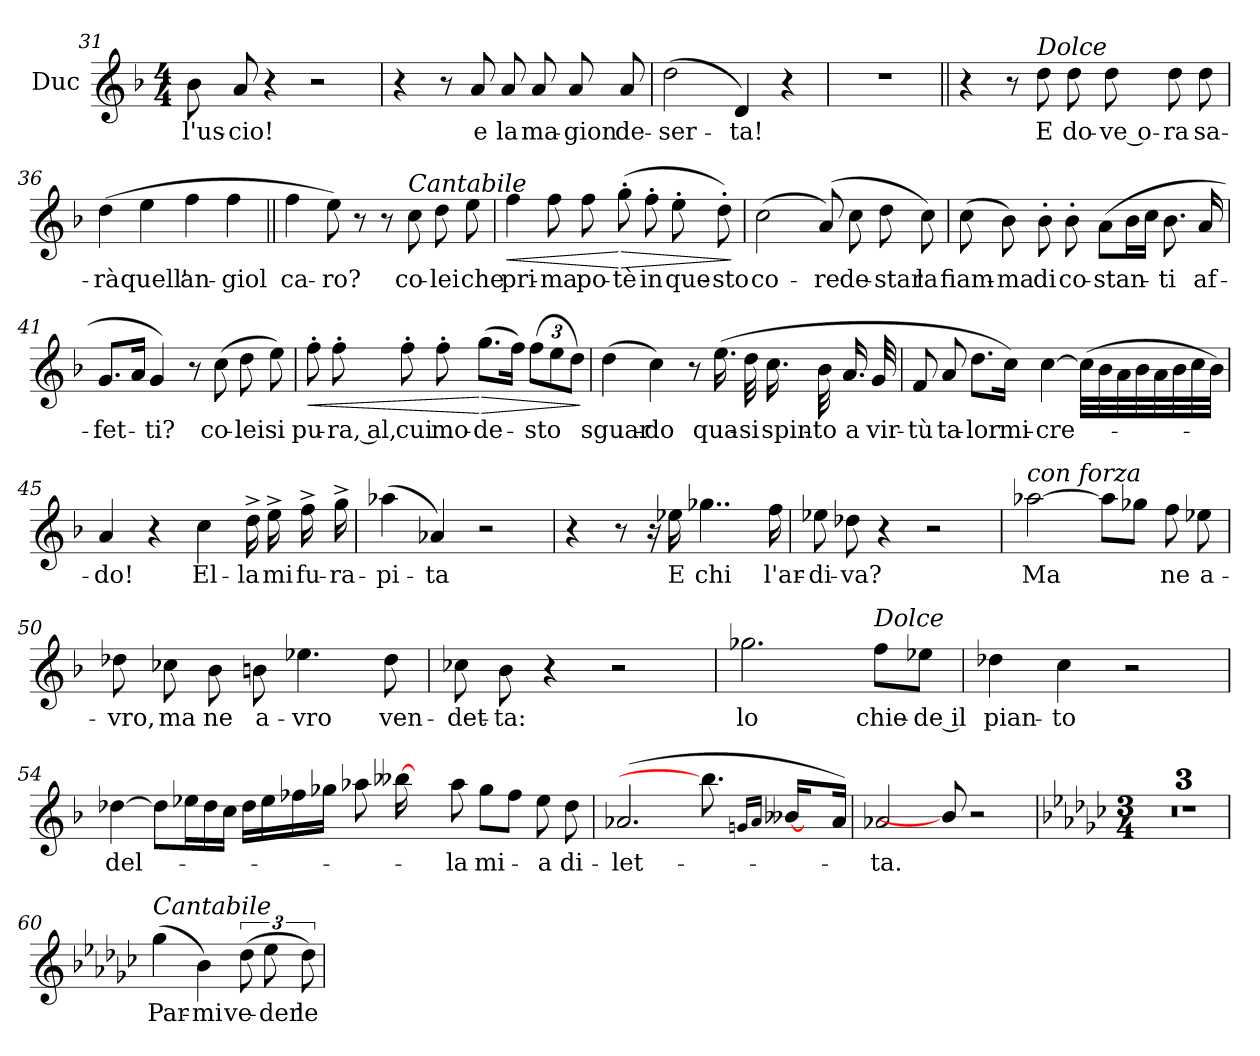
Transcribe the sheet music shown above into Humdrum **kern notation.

**kern	**text	**dynam
*part1	*part1	*part1
*staff1	*staff1	*staff1
*I"Duc	*	*
*I'Duc	*	*
*clefG2	*	*
*k[b-]	*	*
*M4/4	*	*
=31	=31	=31
8b-\	l'us-	.
8a/	-cio!	.
4r	.	.
2r	.	.
!!LO:PB:g=z
=32	=32	=32
4r	.	.
8r	.	.
8a/	e	.
8a/	la	.
8a/	ma-	.
8a/	-gion	.
8a/	de-	.
=33	=33	=33
(2dd\	-ser-	.
4d/)	-ta!	.
4r	.	.
=34	=34	=34
1r	.	.
!!LO:LB:g=z
=35||	=35||	=35||
4r	.	.
8r	.	.
!LO:TX:a:i:t=Dolce	!	!
8dd\	E	.
8dd\	do-	.
8dd\	-ve o-	.
8dd\	-ra	.
8dd\	sa-	.
=36	=36	=36
(4dd\	-rà	.
4ee\	quell'	.
4ff\	an-	.
4ff\	-giol	.
=37||	=37||	=37||
4ff\	ca-	.
8ee\)	-ro?	.
8r	.	.
8r	.	.
!LO:TX:a:i:t=Cantabile	!	!
8cc\	co-	.
8dd\	-lei	.
8ee\	che	.
=38	=38	=38
!	!	!LO:HP:b
4ff\	pri-	<
8ff\	-ma	.
8ff\	po-	.
!	!	!LO:HP:n=1:b
(8gg'\	-tè	[ >
8ff'\	in	.
8ee'\	que-	.
8dd'\)	-sto	.
.	.	]
!!LO:PB:g=z
=39	=39	=39
(2cc\	co-	.
(8a/)	-re	.
8cc\	de-	.
8dd\	-star	.
8cc\)	la	.
=40	=40	=40
(8cc\	fiam-	.
8b-\)	-ma	.
8b-'\	di	.
8b-'\	co-	.
(8a\L	-stan-	.
16b-\L	.	.
16cc\JJ	.	.
8.b-\	-ti	.
16a/	af-	.
=41	=41	=41
8.g/L	-fet-	.
16a/Jk	.	.
4g/)	-ti?	.
8r	.	.
(8cc\	co-	.
8dd\	-lei	.
8ee\)	si	.
!!LO:LB:g=z
=42	=42	=42
!	!	!LO:HP:b
8ff'\	pu-	<
8ff'\	-ra, al,	.
8ff'\	cui	.
8ff'\	mo-	.
!	!	!LO:HP:n=1:b
(8.gg\L	-de-	[ >
16ff\Jk)	.	.
*Xbrackettup	*	*
(12ff\L	-sto	.
12ee\	.	.
12dd\J)	.	.
.	.	]
=43	=43	=43
(4dd\	sguar-	.
4cc\)	-do	.
8r	.	.
(16.ee\	qua-	.
32dd\	-si	.
16.cc\	spin-	.
32b-\	-to	.
16.a/	a	.
32g/	vir-	.
!!LO:PB:g=z
=44	=44	=44
8f/	-tù	.
8a/	ta-	.
8.dd\L	-lor	.
16cc\Jk)	mi-	.
[4cc\	-cre-	.
(32cc\LLL]	.	.
32b-\	.	.
32a\	.	.
32b-\	.	.
32a\	.	.
32b-\	.	.
32cc\	.	.
32b-\JJJ)	.	.
=45	=45	=45
4a/	-do!	.
4r	.	.
4cc\	-El-	.
16dd^\	-la	.
16ee^\	mi	.
16ff^\	fu-	.
16gg^\	-ra-	.
!!LO:LB:g=z
=46	=46	=46
(4aa-X\	-pi-	.
4a-X/)	-ta	.
2r	.	.
=47	=47	=47
4r	.	.
8r	.	.
16r	.	.
16ee-X\	E	.
4..gg-X\	chi	.
16ff\	l'ar-	.
=48	=48	=48
8ee-X\	-di-	.
8dd-X\	-va?	.
4r	.	.
2r	.	.
!!LO:PB:g=z
=49	=49	=49
!LO:TX:a:i:t=con forza	!	!
[2aa-X\	Ma	.
8aa-\L]	.	.
8gg-X\J	.	.
8ff\	ne	.
8ee-X\	a-	.
=50	=50	=50
8dd-X\	-vro,	.
8cc-X\	ma	.
8b-\	ne	.
8bn\	a-	.
4.ee-X\	-vro	.
8dd-\	ven-	.
=51	=51	=51
8cc-X\	-det-	.
8b-\	-ta:	.
4r	.	.
2r	.	.
=52	=52	=52
2.gg-X\	lo	.
!LO:TX:a:i:t=Dolce	!	!
8ff\L	chie-	.
8ee-X\J	-de il	.
!!LO:LB:g=z
=53	=53	=53
4dd-X\	pian-	.
4cc\	-to	.
2r	.	.
=54	=54	=54
[4dd-X\	del-	.
8dd-\L]	.	.
16ee-X\L	.	.
16dd-\	.	.
16cc\JJ	.	.
16dd-\LL	.	.
16ee-\	.	.
16ff-X\	.	.
16gg-X\JJ	.	.
8aa-X\	.	.
[16bb--X\	.	.
8.ryy	.	.
8aa-\	-la	.
8gg-\L	mi-	.
8ff-\J	.	.
8ee-\	-a	.
8dd-\	di-	.
=55	=55	=55
(2.a-X/	-let-	.
8.bb--\]	.	.
16qgn/LL	.	.
16qa-/JJ	.	.
[16b--X/L	.	.
8ryy	.	.
16a-/Jk)	.	.
!!LO:PB:g=z
=56	=56	=56
2a-X/	-ta.	.
8b--/L]	.	.
2r	.	.
=57	=57	=57
*k[b-e-a-d-g-c-]	*	*
*M3/4	*	*
2.r	.	.
!!LO:LB:g=z
=58	=58	=58
2.r	.	.
=59	=59	=59
2.r	.	.
=60	=60	=60
!LO:TX:a:i:t=Cantabile	!	!
(4gg-\	Par-	.
4b-\)	-mi	.
*brackettup	*	*
(12dd-\	ve-	.
12ee-\	-der	.
12dd-\)	le	.
=	=	=
*-	*-	*-
